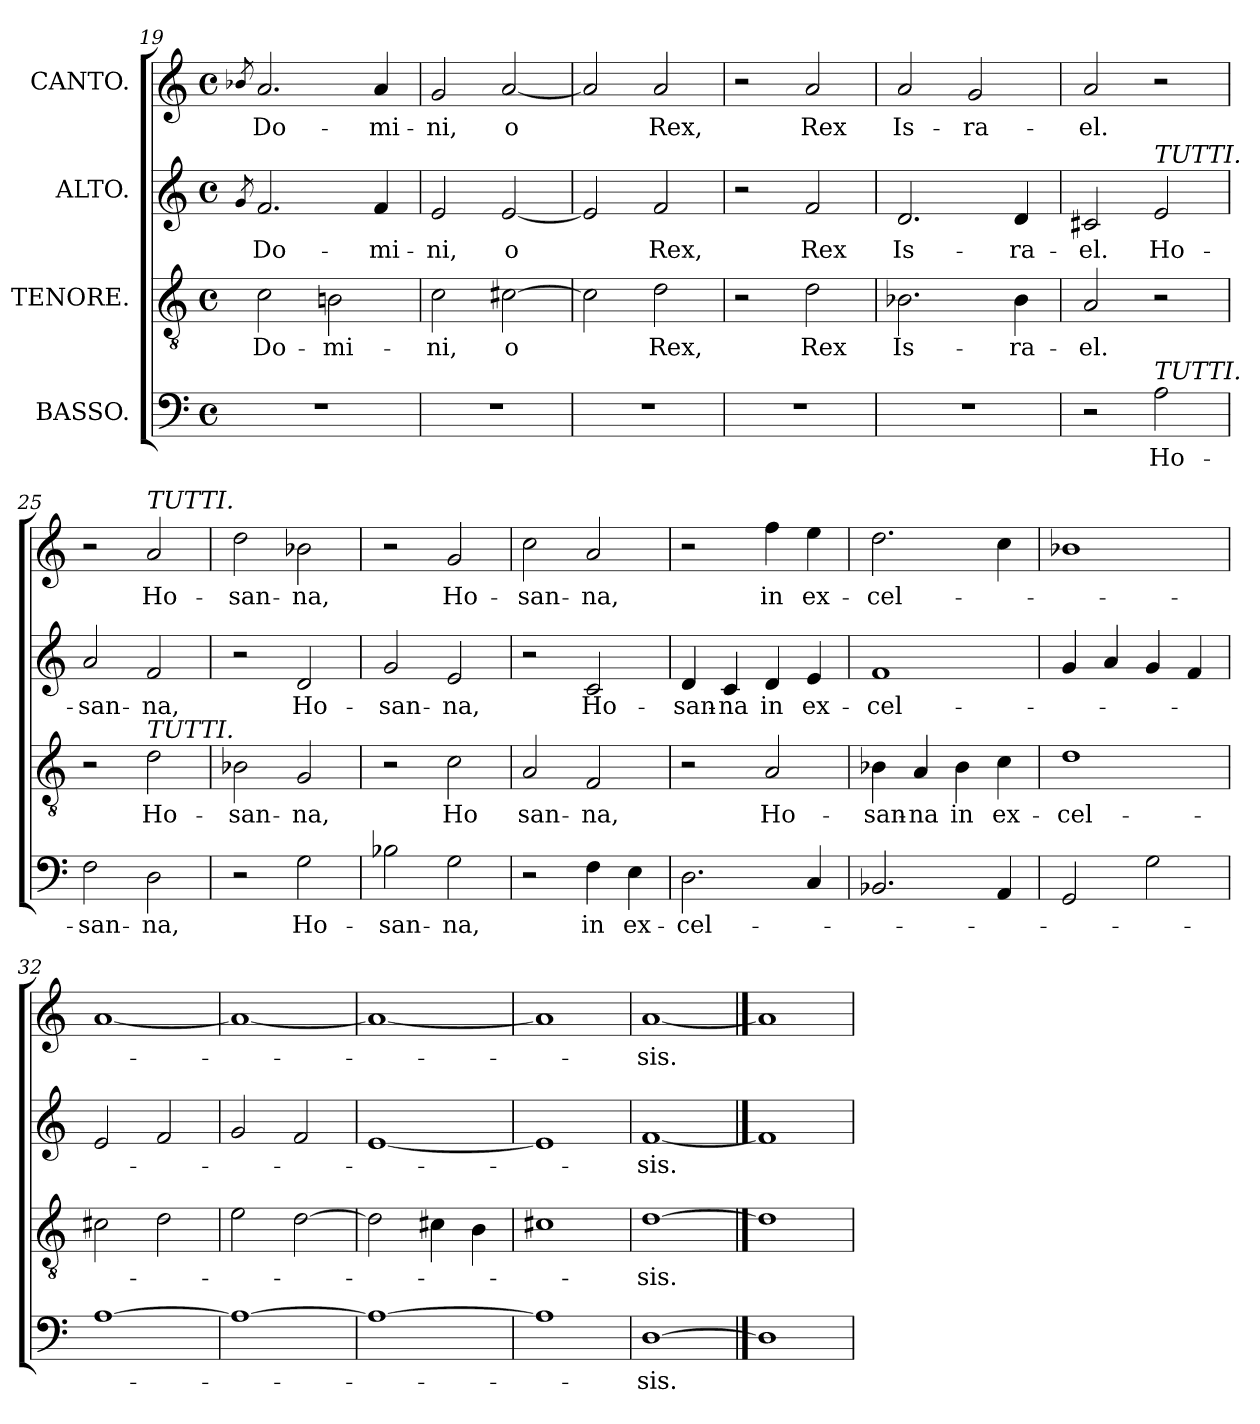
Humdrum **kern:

**kern	**text	**kern	**text	**kern	**text	**kern	**text
*part4	*part4	*part3	*part3	*part2	*part2	*part1	*part1
*staff4	*staff4	*staff3	*staff3	*staff2	*staff2	*staff1	*staff1
*I"BASSO.	*	*I"TENORE.	*	*I"ALTO.	*	*I"CANTO.	*
*clefF4	*	*clefGv2	*	*clefG2	*	*clefG2	*
*k[]	*	*k[]	*	*k[]	*	*k[]	*
*M4/4	*	*M4/4	*	*M4/4	*	*M4/4	*
*met(c)	*	*met(c)	*	*met(c)	*	*met(c)	*
=19	=19	=19	=19	=19	=19	=19	=19
.	.	.	.	8qg/	.	8qb-X/	.
!	!	!	!LO:LY:b	!	!LO:LY:b	!	!LO:LY:b
1r	.	2c\	Do-	2.f/	Do-	2.a/	Do-
!	!	!	!LO:LY:b	!	!	!	!
.	.	2Bn\	mi-	.	.	.	.
!	!	!	!	!	!LO:LY:b	!	!LO:LY:b
.	.	.	.	4f/	-mi-	4a/	-mi-
=20	=20	=20	=20	=20	=20	=20	=20
!	!	!	!LO:LY:b	!	!LO:LY:b	!	!LO:LY:b
1r	.	2c\	-ni,	2e/	-ni,	2g/	-ni,
!	!	!	!LO:LY:b	!	!LO:LY:b	!	!LO:LY:b
.	.	[2c#X\	o	[2e/	o	[2a/	o
=21	=21	=21	=21	=21	=21	=21	=21
1r	.	2c#\]	.	2e/]	.	2a/]	.
!	!	!	!LO:LY:b	!	!LO:LY:b	!	!LO:LY:b
.	.	2d\	Rex,	2f/	Rex,	2a/	Rex,
=22	=22	=22	=22	=22	=22	=22	=22
1r	.	2r	.	2r	.	2r	.
!	!	!	!LO:LY:b	!	!LO:LY:b	!	!LO:LY:b
.	.	2d\	Rex	2f/	Rex	2a/	Rex
=23	=23	=23	=23	=23	=23	=23	=23
!	!	!	!LO:LY:b	!	!LO:LY:b	!	!LO:LY:b
1r	.	2.B-X\	Is-	2.d/	Is-	2a/	Is-
!	!	!	!	!	!	!	!LO:LY:b
.	.	.	.	.	.	2g/	-ra-
!	!	!	!LO:LY:b	!	!LO:LY:b	!	!
.	.	4B-\	-ra-	4d/	-ra-	.	.
!!LO:LB:g=z
=24	=24	=24	=24	=24	=24	=24	=24
!	!	!	!LO:LY:b	!	!LO:LY:b	!	!LO:LY:b
2r	.	2A/	-el.	2c#X/	-el.	2a/	-el.
!	!	!	!	!LO:TX:a:i:t=TUTTI.	!	!	!
!LO:TX:a:i:t=TUTTI.	!	!	!	!	!	!	!
!	!LO:LY:b	!	!	!	!LO:LY:b	!	!
2A\	Ho-	2r	.	2e/	Ho-	2r	.
=25	=25	=25	=25	=25	=25	=25	=25
!	!LO:LY:b	!	!	!	!LO:LY:b	!	!
2F\	-san-	2r	.	2a/	-san-	2r	.
!	!	!	!	!	!	!LO:TX:a:i:t=TUTTI.	!
!	!	!LO:TX:a:i:t=TUTTI.	!	!	!	!	!
!	!LO:LY:b	!	!LO:LY:b	!	!LO:LY:b	!	!LO:LY:b
2D\	-na,	2d\	Ho-	2f/	-na,	2a/	Ho-
=26	=26	=26	=26	=26	=26	=26	=26
!	!	!	!LO:LY:b	!	!	!	!LO:LY:b
2r	.	2B-X\	-san-	2r	.	2dd\	-san-
!	!LO:LY:b	!	!LO:LY:b	!	!LO:LY:b	!	!LO:LY:b
2G\	Ho-	2G/	-na,	2d/	Ho-	2b-X\	-na,
=27	=27	=27	=27	=27	=27	=27	=27
!	!LO:LY:b	!	!	!	!LO:LY:b	!	!
2B-X\	-san-	2r	.	2g/	-san-	2r	.
!	!LO:LY:b	!	!LO:LY:b	!	!LO:LY:b	!	!LO:LY:b
2G\	-na,	2c\	Ho	2e/	-na,	2g/	Ho-
=28	=28	=28	=28	=28	=28	=28	=28
!	!	!	!LO:LY:b	!	!	!	!LO:LY:b
2r	.	2A/	-san-	2r	.	2cc\	-san-
!	!LO:LY:b	!	!LO:LY:b	!	!LO:LY:b	!	!LO:LY:b
4F\	in	2F/	-na,	2c/	Ho-	2a/	-na,
!	!LO:LY:b	!	!	!	!	!	!
4E\	ex-	.	.	.	.	.	.
=29	=29	=29	=29	=29	=29	=29	=29
!	!LO:LY:b	!	!	!	!LO:LY:b	!	!
2.D\	-cel-	2r	.	4d/	-san-	2r	.
!	!	!	!	!	!LO:LY:b	!	!
.	.	.	.	4c/	-na	.	.
!	!	!	!LO:LY:b	!	!LO:LY:b	!	!LO:LY:b
.	.	2A/	Ho-	4d/	in	4ff\	in
!	!	!	!	!	!LO:LY:b	!	!LO:LY:b
4C/	.	.	.	4e/	ex-	4ee\	ex-
!!LO:LB:g=z
=30	=30	=30	=30	=30	=30	=30	=30
!	!	!	!LO:LY:b	!	!LO:LY:b	!	!LO:LY:b
2.BB-X/	.	4B-X\	-san-	1f	-cel-	2.dd\	-cel-
!	!	!	!LO:LY:b	!	!	!	!
.	.	4A/	-na	.	.	.	.
!	!	!	!LO:LY:b	!	!	!	!
.	.	4B-\	in	.	.	.	.
!	!	!	!LO:LY:b	!	!	!	!
4AA/	.	4c\	ex-	.	.	4cc\	.
=31	=31	=31	=31	=31	=31	=31	=31
!	!	!	!LO:LY:b	!	!	!	!
2GG/	.	1d	-cel-	4g/	.	1b-X	.
.	.	.	.	4a/	.	.	.
2G\	.	.	.	4g/	.	.	.
.	.	.	.	4f/	.	.	.
=32	=32	=32	=32	=32	=32	=32	=32
[1A	.	2c#X\	.	2e/	.	[1a	.
.	.	2d\	.	2f/	.	.	.
=33	=33	=33	=33	=33	=33	=33	=33
1A_	.	2e\	.	2g/	.	1a_	.
.	.	[2d\	.	2f/	.	.	.
=34	=34	=34	=34	=34	=34	=34	=34
1A_	.	2d\]	.	[1e	.	1a_	.
.	.	4c#X\	.	.	.	.	.
.	.	4B\	.	.	.	.	.
=35	=35	=35	=35	=35	=35	=35	=35
1A]	.	1c#X	.	1e]	.	1a]	.
=36	=36	=36	=36	=36	=36	=36	=36
!	!LO:LY:b	!	!LO:LY:b	!	!LO:LY:b	!	!LO:LY:b
[1D	-sis.	[1d	-sis.	[1f	-sis.	[1a	-sis.
==37	==37	==37	==37	==37	==37	==37	==37
1D]	.	1d]	.	1f]	.	1a]	.
=	=	=	=	=	=	=	=
*-	*-	*-	*-	*-	*-	*-	*-
